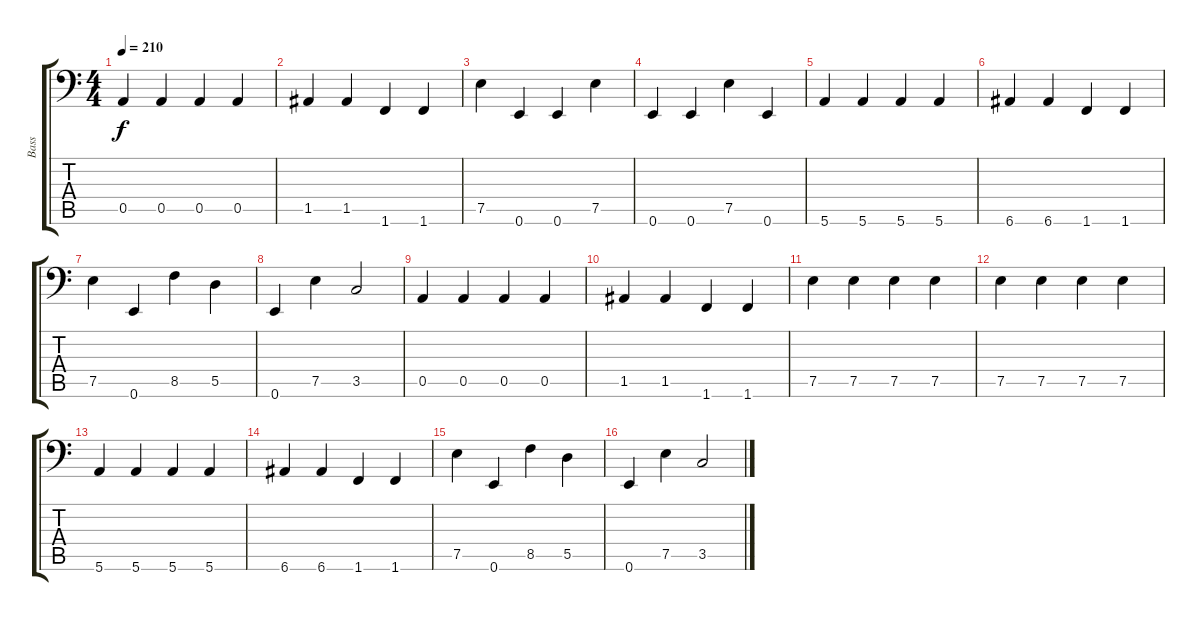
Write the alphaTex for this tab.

\track ("Bass" "Bass") {instrument electricbasspick}
\staff {score tabs}
\tuning (E4 B3 G2 D2 A1 E1) {hide}
\ts (4 4)
\tempo 210
\clef f4
\ks c
0.5.4{dy f} 0.5.4 0.5.4 0.5.4 |
1.5.4 1.5.4 1.6.4 1.6.4 |
7.5.4 0.6.4 0.6.4 7.5.4 |
0.6.4 0.6.4 7.5.4 0.6.4 |
5.6.4 5.6.4 5.6.4 5.6.4 |
6.6.4 6.6.4 1.6.4 1.6.4 |
7.5.4 0.6.4 8.5.4 5.5.4 |
0.6.4 7.5.4 3.5.2 |
0.5.4 0.5.4 0.5.4 0.5.4 |
1.5.4 1.5.4 1.6.4 1.6.4 |
7.5.4 7.5.4 7.5.4 7.5.4 |
7.5.4 7.5.4 7.5.4 7.5.4 |
5.6.4 5.6.4 5.6.4 5.6.4 |
6.6.4 6.6.4 1.6.4 1.6.4 |
7.5.4 0.6.4 8.5.4 5.5.4 |
0.6.4 7.5.4 3.5.2
